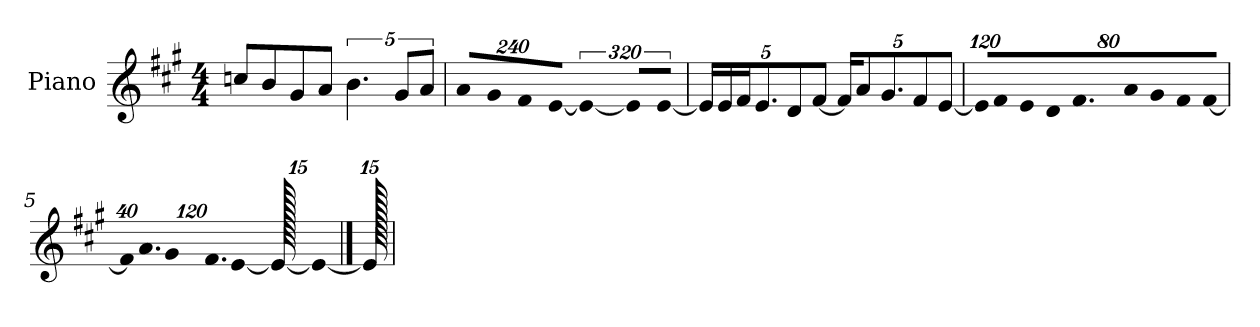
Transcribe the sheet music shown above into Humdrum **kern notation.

**kern
*part1
*staff1
*I"Piano
*I'P-no
*clefG2
*k[f#c#g#]
*M4/4
*MM90
=1
8ccn/L
8b/
8g#/
8a/J
5.b\
10g#/L
10a/J
=2
!LO:N:vis=8
960%137a/L
!LO:N:vis=8
960%137g#/
!LO:N:vis=8
960%137f#/
!LO:N:vis=8
[960%137e/J
!LO:N:vis=4
640%183e/_
!LO:N:vis=16
1920%137e/LL]
!LO:N:vis=16
[1920%137e/JJ
=3
*Xbrackettup
20e/LL]
20e/
20f#/J
10.e/
10d/
[10f#/J
20f#/KL]
10a/
10.g#/
10f#/
[10e/J
=4
!LO:N:vis=16
1920%107e/KL]
!LO:N:vis=8
640%71f#/
!LO:N:vis=8
640%71e/
!LO:N:vis=8
640%71d/
9.f#/
!LO:N:vis=8
640%71a/
!LO:N:vis=8
640%71g#/
!LO:N:vis=8
640%71f#/
!LO:N:vis=8
[640%71f#/J
!!LO:LB:g=z
=5
!LO:N:vis=32
640%23f#/KLL]
!LO:N:vis=16.
960%103a/J
!LO:N:vis=8
960%137g#/
!LO:N:vis=16.
960%103f#/L
[384%41e/J
1920e/_
1920%959e/_
==6
1920e/]
=
*-
